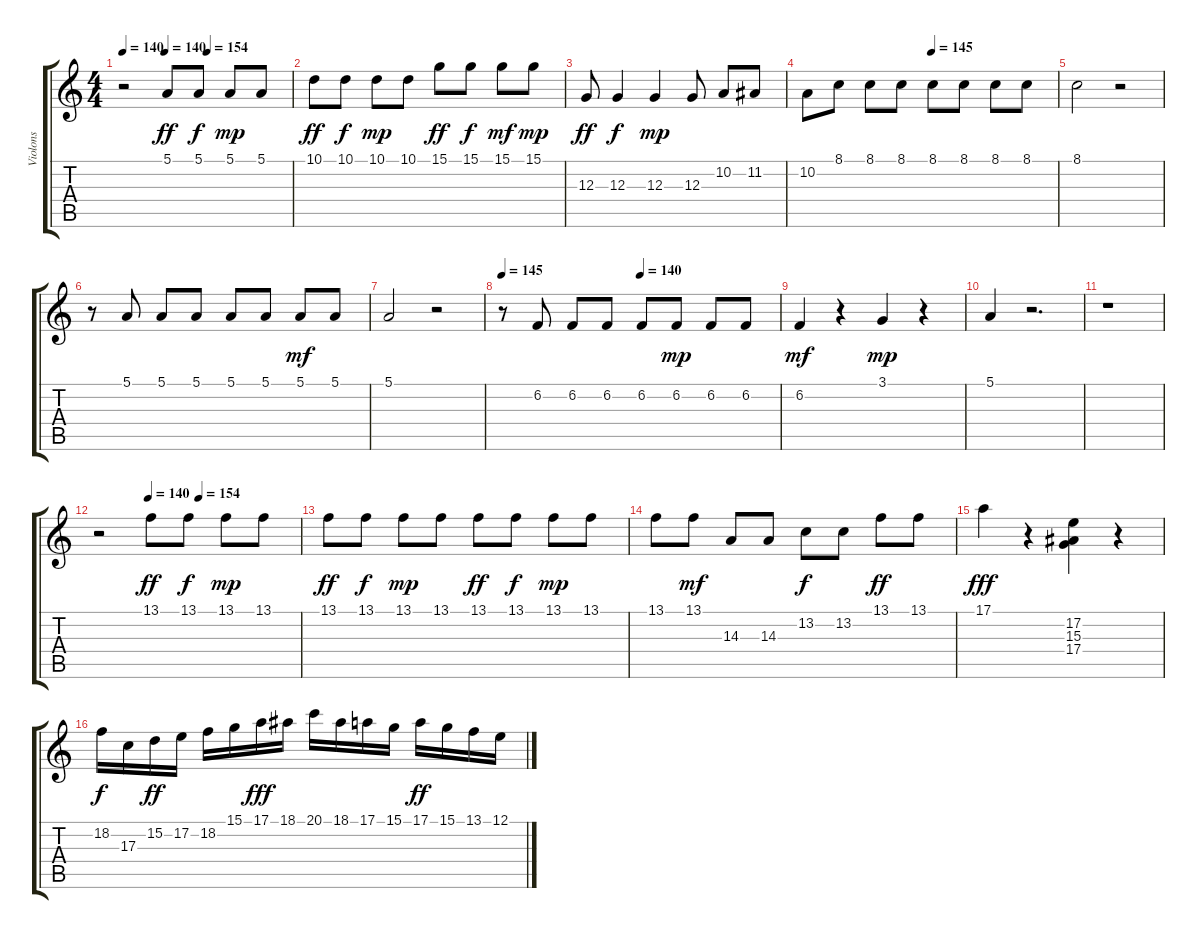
\track ("Violons" "Violons") {instrument violin}
\staff {score tabs}
\tuning (E4 B3 G3 D3 A2 E2) {hide}
\ts (4 4)
\tempo 140
\tempo (140 0.25)
\tempo (154 0.5)
\clef g2
\ks c
r.2{dy mp} 5.1.8{dy ff} 5.1.8{dy f} 5.1.8{dy mp} 5.1.8 |
10.1.8{dy ff} 10.1.8{dy f} 10.1.8{dy mp} 10.1.8 15.1.8{dy ff} 15.1.8{dy f} 15.1.8{dy mf} 15.1.8{dy mp} |
12.3.8{dy ff} 12.3.4{dy f} 12.3.4{dy mp} 12.3.8 10.2.8 11.2.8 |
\tempo (145 0.5)
10.2.8 8.1.8 8.1.8 8.1.8 8.1.8 8.1.8 8.1.8 8.1.8 |
8.1.2 r.2 |
r.8 5.1.8 5.1.8 5.1.8 5.1.8 5.1.8 5.1.8{dy mf} 5.1.8 |
5.1.2 r.2 |
\tempo 145
\tempo (140 0.5)
r.8 6.2.8 6.2.8 6.2.8 6.2.8 6.2.8{dy mp} 6.2.8 6.2.8 |
6.2.4{dy mf} r.4 3.1.4{dy mp} r.4 |
5.1.4 r.2{d} |
r.1 |
\tempo (140 0.25)
\tempo (154 0.5)
r.2 13.1.8{dy ff} 13.1.8{dy f} 13.1.8{dy mp} 13.1.8 |
13.1.8{dy ff} 13.1.8{dy f} 13.1.8{dy mp} 13.1.8 13.1.8{dy ff} 13.1.8{dy f} 13.1.8{dy mp} 13.1.8 |
13.1.8 13.1.8{dy mf} 14.3.8 14.3.8 13.2.8{dy f} 13.2.8 13.1.8{dy ff} 13.1.8 |
17.1.4{dy fff} r.4 (17.2 15.3 17.4).4 r.4 |
18.2.16{dy f} 17.3.16 15.2.16{dy ff} 17.2.16 18.2.16 15.1.16 17.1.16{dy fff} 18.1.16 20.1.16 18.1.16 17.1.16 15.1.16 17.1.16{dy ff} 15.1.16 13.1.16 12.1.16
